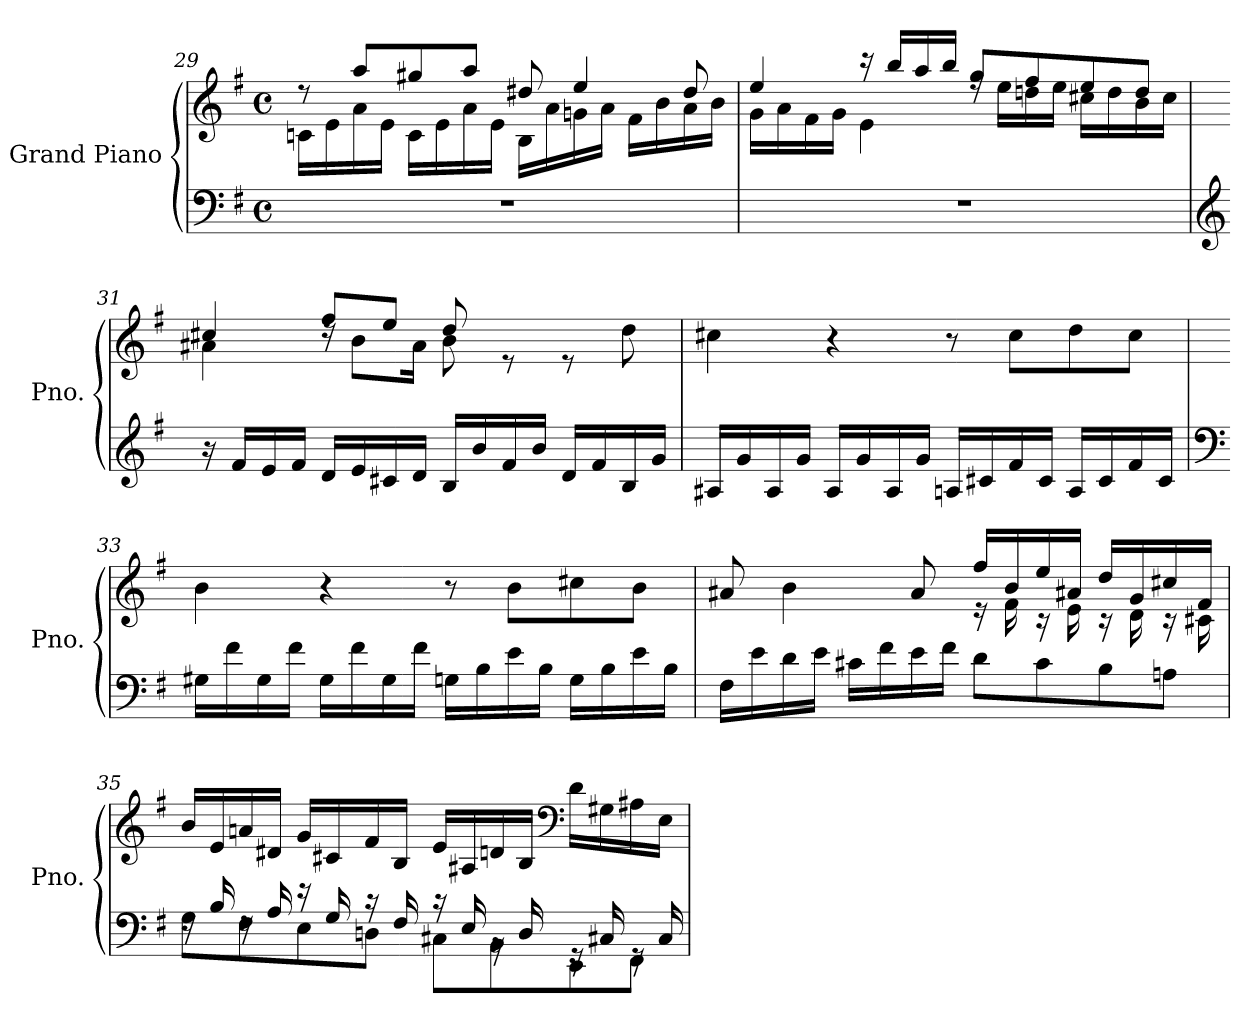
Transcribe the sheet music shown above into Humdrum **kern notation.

**kern	**kern
*part1	*part1
*staff2	*staff1
*I"Grand Piano	*
*I'Pno.	*
*clefF4	*clefG2
*k[f#]	*k[f#]
*M4/4	*M4/4
*met(c)	*met(c)
=29	=29
*	*^
1r	8rdd	16cn\LL
.	.	16e\
.	8aa/L	16a\
.	.	16e\JJ
.	8gg#X/	16c\LL
.	.	16e\
.	8aa/J	16a\
.	.	16e\JJ
.	8dd#X/	16B\LL
.	.	16a\
.	4ee/	16gn\
.	.	16a\JJ
.	.	16f#\LL
.	.	16b\
.	8dd#/	16a\
.	.	16b\JJ
=30	=30	=30
1r	4ee/	16g\LL
.	.	16a\
.	.	16f#\
.	.	16g\JJ
.	16r	4e\
.	16bb/LL	.
.	16aa/	.
.	16bb/JJ	.
.	8gg/L	16rff
.	.	16ee\LL
.	8ff#/	16ddn\
.	.	16ee\JJ
.	8ee/	16cc#X\LL
.	.	16dd\
.	8dd/J	16b\
.	.	16cc#\JJ
!!LO:PB:g=z	!!
=31	=31	=31
*clefG2	*	*
16r	4cc#X/	4a#X\
16f#/LL	.	.
16e/	.	.
16f#/JJ	.	.
16d/LL	8ff#/L	16rdd
16e/	.	8b\L
16c#X/	8ee/J	.
16d/JJ	.	16a#\Jk
16B/LL	8dd/	8b\
16b/	.	.
16f#/	8re	4.ryy
16b/JJ	.	.
16d/LL	8re	.
16f#/	.	.
16B/	8dd\	.
16g/JJ	.	.
*	*v	*v
=32	=32
16A#X/LL	4cc#X\
16g/	.
16A#/	.
16g/JJ	.
16A#/LL	4r
16g/	.
16A#/	.
16g/JJ	.
16An/LL	8r
16c#X/	.
16f#/	8cc#\L
16c#/JJ	.
16A/LL	8dd\
16c#/	.
16f#/	8cc#\J
16c#/JJ	.
=33	=33
*clefF4	*
16G#X\LL	4b\
16f#\	.
16G#\	.
16f#\JJ	.
16G#\LL	4r
16f#\	.
16G#\	.
16f#\JJ	.
16Gn\LL	8r
16B\	.
16e\	8b\L
16B\JJ	.
16G\LL	8cc#X\
16B\	.
16e\	8b\J
16B\JJ	.
!!LO:LB:g=z
=34	=34
*	*^
16F#\LL	8a#X/	2ryy
16e\	.	.
16d\	4b\	.
16e\JJ	.	.
16c#X\LL	.	.
16f#\	.	.
16e\	8a#/	.
16f#\JJ	.	.
8d\L	16ff#/LL	16r
.	16b/	16f#\
8c#\	16ee/	16r
.	16a#X/JJ	16e\
8B\	16dd/LL	16r
.	16g/	16d\
8An\J	16cc#X/	16r
.	16f#/JJ	16c#X\
*	*v	*v
=35	=35
*^	*
16rF	8G\L	16b/LL
16B/	.	16e/
16rF	8F#\	16an/
16A/	.	16d#X/JJ
16r	8E\	16g/LL
16G/	.	16c#X/
16r	8Dn\J	16f#/
16F#/	.	16B/JJ
16r	8C#X\L	16e/LL
16E/	.	16A#X/
16rBB	8BB\	16dn/
16D/	.	16B/JJ
*	*	*clefF4
16rGG	8EE\	16d\LL
16C#X/	.	16G#X\
16rGG	8FF#\J	16A#X\
16C#/	.	16E\JJ
*v	*v	*
=	=
*-	*-
